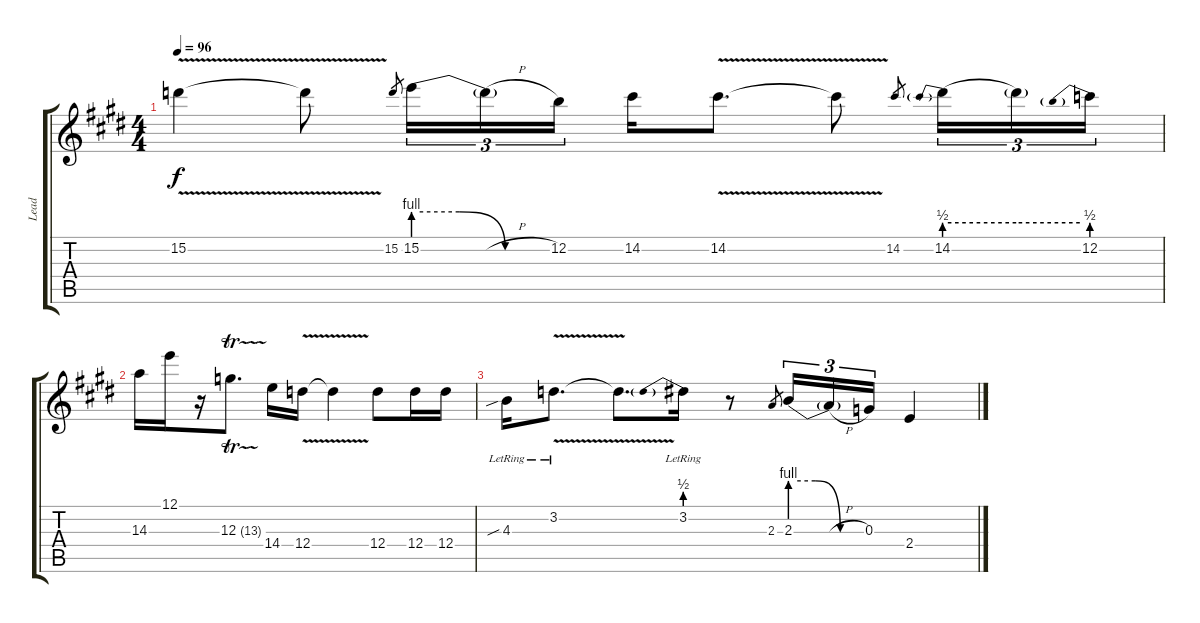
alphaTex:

\track ("Lead" "Lead") {instrument distortionguitar}
\staff {score tabs}
\tuning (E4 B3 G3 D3 A2 E2) {hide}
\ts (4 4)
\tempo 96
\clef g2
\ks e
15.2{v}.4{dy f} 15.2{v t}.8 15.2.8{gr} 15.2{be (custom 0 4 20 4 40 0 60 0)}.16{tu (3 2)} 15.2{h t}.16{tu (3 2)} 12.2.16{tu (3 2)} 14.2.16 14.2{v}.8{d} 14.2{v t}.8 14.2.8{gr} 14.2{be (prebend 0 2 60 2)}.16{tu (3 2)} 14.2{be (hold 0 2 60 2) t}.16{tu (3 2)} 12.2{be (prebend 0 2 60 2)}.16{tu (3 2)} |
\ks c#minor
14.3.16 12.1.16 r.16 12.3{tr (13 32)}.8{d} 14.4.16 12.4{v}.16 12.4{v t}.4 12.4.8 12.4.16 12.4.16 |
4.3{sib lr}.16 3.2{v lr}.8{d} 3.2{v t}.8{d} 3.2{be (prebend 0 2 60 2) lr}.16 r.8 2.3.8{gr} 2.3{be (custom 0 4 20 4 40 0 60 0)}.16{tu (3 2)} 2.3{h t}.16{tu (3 2)} 0.3.16{tu (3 2)} 2.4.4
